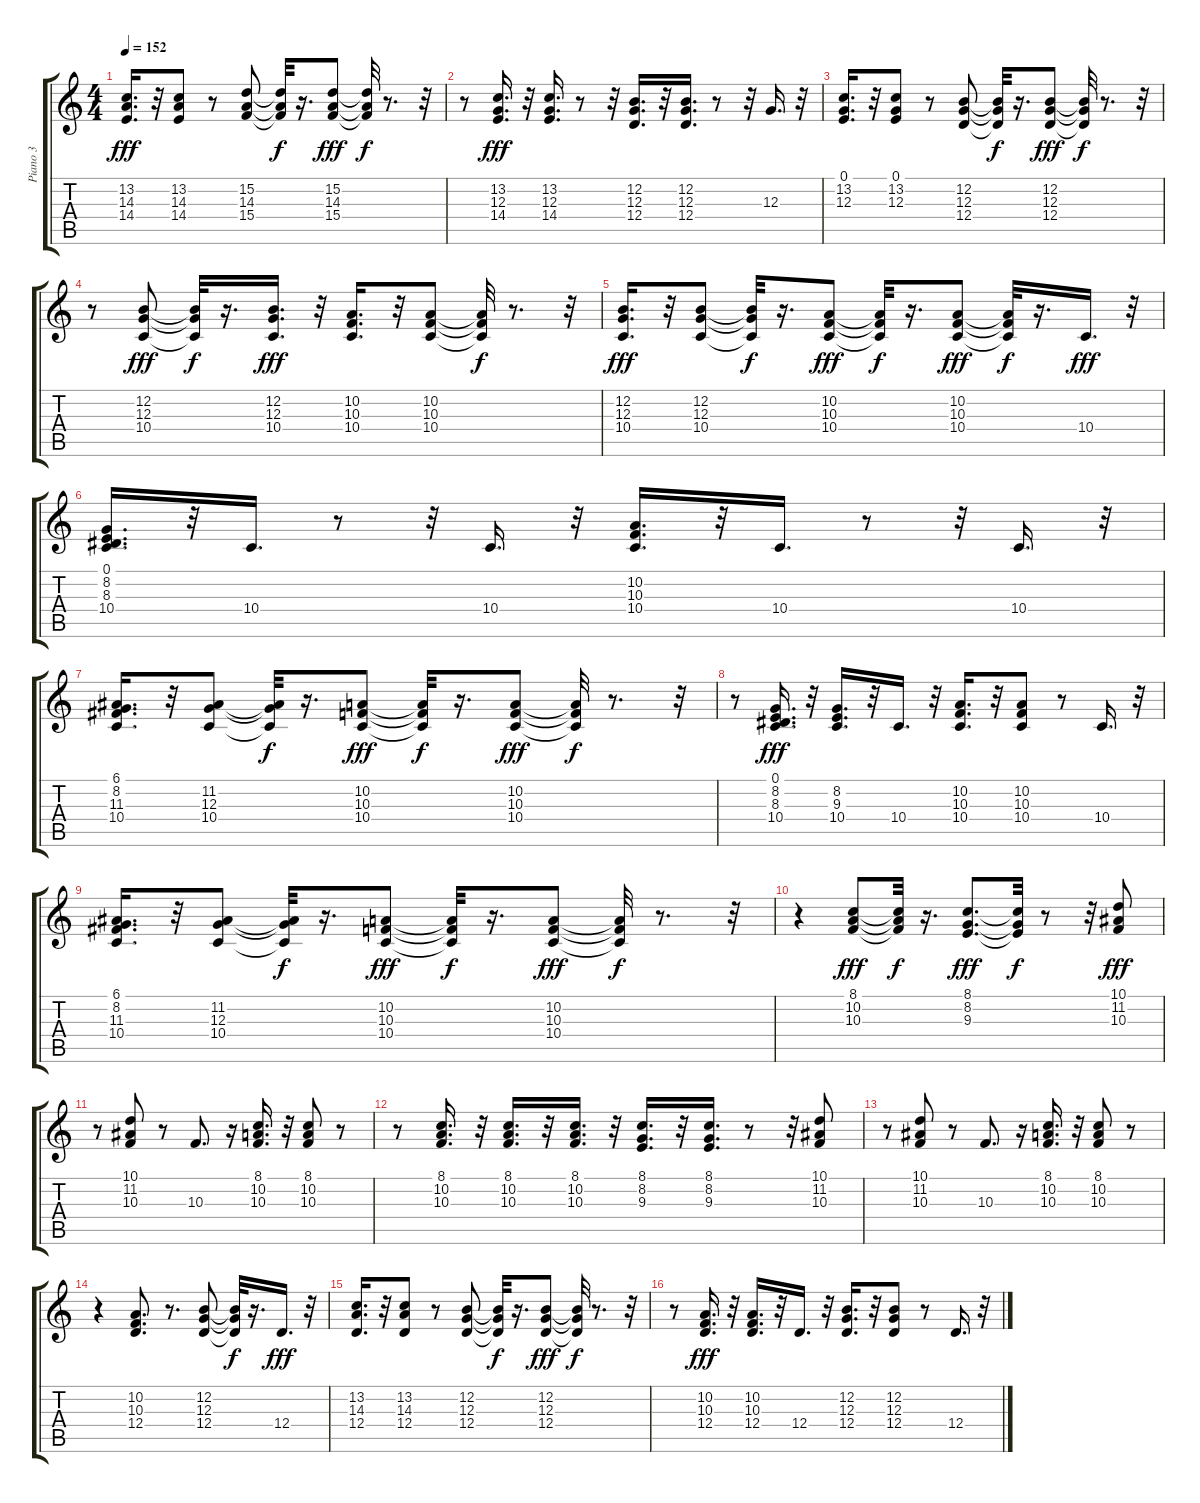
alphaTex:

\track ("Piano 3 " "Piano 3 ") {instrument electricgrandpiano}
\staff {score tabs}
\tuning (E4 B3 G3 D3 A2 E2) {hide}
\ts (4 4)
\tempo 152
\clef g2
\ks c
(13.2 14.3 14.4).16{d dy fff} r.32 (13.2 14.3 14.4).8 r.8 (15.2 14.3 15.4).8 (15.2{t} 14.3{t} 15.4{t}).32{dy f} r.16{d} (15.2 14.3 15.4).8{dy fff} (15.2{t} 14.3{t} 15.4{t}).32{dy f} r.8{d} r.32 |
r.8 (13.2 12.3 14.4).16{d dy fff} r.32 (13.2 12.3 14.4).16{d} r.8 r.32 (12.2 12.3 12.4).16{d} r.32 (12.2 12.3 12.4).16{d} r.8 r.32 12.3.16{d} r.32 |
(0.1 13.2 12.3).16{d} r.32 (0.1 13.2 12.3).8 r.8 (12.2 12.3 12.4).8 (12.2{t} 12.3{t} 12.4{t}).32{dy f} r.16{d} (12.2 12.3 12.4).8{dy fff} (12.2{t} 12.3{t} 12.4{t}).32{dy f} r.8{d} r.32 |
r.8 (12.2 12.3 10.4).8{dy fff} (12.2{t} 12.3{t} 10.4{t}).32{dy f} r.16{d} (12.2 12.3 10.4).16{d dy fff} r.32 (10.2 10.3 10.4).16{d} r.32 (10.2 10.3 10.4).8 (10.2{t} 10.3{t} 10.4{t}).32{dy f} r.8{d} r.32 |
(12.2 12.3 10.4).16{d dy fff} r.32 (12.2 12.3 10.4).8 (12.2{t} 12.3{t} 10.4{t}).32{dy f} r.16{d} (10.2 10.3 10.4).8{dy fff} (10.2{t} 10.3{t} 10.4{t}).32{dy f} r.16{d} (10.2 10.3 10.4).8{dy fff} (10.2{t} 10.3{t} 10.4{t}).32{dy f} r.16{d} 10.4.16{d dy fff} r.32 |
(0.1 8.2 8.3 10.4).16{d} r.32 10.4.16{d} r.8 r.32 10.4.16{d} r.32 (10.2 10.3 10.4).16{d} r.32 10.4.16{d} r.8 r.32 10.4.16{d} r.32 |
(6.1 8.2 11.3 10.4).16{d} r.32 (11.2 12.3 10.4).8 (11.2{t} 12.3{t} 10.4{t}).32{dy f} r.16{d} (10.2 10.3 10.4).8{dy fff} (10.2{t} 10.3{t} 10.4{t}).32{dy f} r.16{d} (10.2 10.3 10.4).8{dy fff} (10.2{t} 10.3{t} 10.4{t}).32{dy f} r.8{d} r.32 |
r.8 (0.1 8.2 8.3 10.4).16{d dy fff} r.32 (8.2 9.3 10.4).16{d} r.32 10.4.16{d} r.32 (10.2 10.3 10.4).16{d} r.32 (10.2 10.3 10.4).8 r.8 10.4.16{d} r.32 |
(6.1 8.2 11.3 10.4).16{d} r.32 (11.2 12.3 10.4).8 (11.2{t} 12.3{t} 10.4{t}).32{dy f} r.16{d} (10.2 10.3 10.4).8{dy fff} (10.2{t} 10.3{t} 10.4{t}).32{dy f} r.16{d} (10.2 10.3 10.4).8{dy fff} (10.2{t} 10.3{t} 10.4{t}).32{dy f} r.8{d} r.32 |
r.4 (8.1 10.2 10.3).8{dy fff} (8.1{t} 10.2{t} 10.3{t}).32{dy f} r.16{d} (8.1 8.2 9.3).8{d dy fff} (8.1{t} 8.2{t} 9.3{t}).32{dy f} r.8 r.32 (10.1 11.2 10.3).8{dy fff} |
r.8 (10.1 11.2 10.3).8 r.8 10.3.8{d} r.16 (8.1 10.2 10.3).16{d} r.32 (8.1 10.2 10.3).8 r.8 |
r.8 (8.1 10.2 10.3).16{d} r.32 (8.1 10.2 10.3).16{d} r.32 (8.1 10.2 10.3).16{d} r.32 (8.1 8.2 9.3).16{d} r.32 (8.1 8.2 9.3).16{d} r.8 r.32 (10.1 11.2 10.3).8 |
r.8 (10.1 11.2 10.3).8 r.8 10.3.8{d} r.16 (8.1 10.2 10.3).16{d} r.32 (8.1 10.2 10.3).8 r.8 |
r.4 (10.2 10.3 12.4).8{d} r.8{d} (12.2 12.3 12.4).8 (12.2{t} 12.3{t} 12.4{t}).32{dy f} r.16{d} 12.4.16{d dy fff} r.32 |
(13.2 14.3 12.4).16{d} r.32 (13.2 14.3 12.4).8 r.8 (12.2 12.3 12.4).8 (12.2{t} 12.3{t} 12.4{t}).32{dy f} r.16{d} (12.2 12.3 12.4).8{dy fff} (12.2{t} 12.3{t} 12.4{t}).32{dy f} r.8{d} r.32 |
r.8 (10.2 10.3 12.4).16{d dy fff} r.32 (10.2 10.3 12.4).16{d} r.32 12.4.16{d} r.32 (12.2 12.3 12.4).16{d} r.32 (12.2 12.3 12.4).8 r.8 12.4.16{d} r.32
